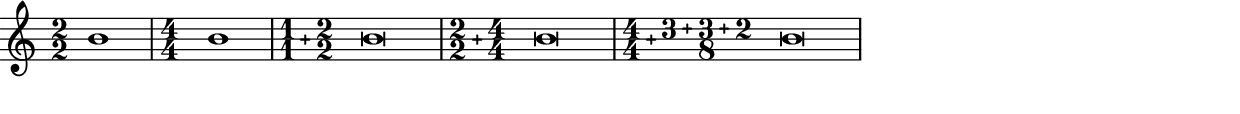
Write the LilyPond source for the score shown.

%% Generated by lilypond-book
%% Options: [exampleindent=10.16\mm,indent=0\mm,line-width=160\mm,paper-height=845.047\pt,paper-width=597.508\pt,papersize='(cons (* 597.508 pt) (* 845.047 pt))]
\include "lilypond-book-preamble.ly"


% ****************************************************************
% Start cut-&-pastable-section
% ****************************************************************

#(ly:set-option 'eps-box-padding 3.000000)



\paper {
  #(set-paper-size '(cons (* 597.508 pt) (* 845.047 pt)))
  indent = 0\mm
  line-width = 160\mm
  % offset the left padding, also add 1mm as lilypond creates cropped
  % images with a little space on the right
  line-width = #(- line-width (* mm  3.000000) (* mm 1))
}

\layout {
  
}




% ****************************************************************
% ly snippet:
% ****************************************************************
\sourcefilename "/lilypond-2.25.32/input/regression/compound-time-signature-style.ly"
\sourcefileline 0
\version "2.19.21"

\header {
    texidoc = "Simple-fraction components of a complex time signature are
numeric regardless of the time signature style.
"
}

\relative {
  \compoundMeter #'(2 2) b'1
  \compoundMeter #'(4 4) b1
  \compoundMeter #'((1 1) (2 2)) b\breve
  \compoundMeter #'((2 2) (4 4)) b\breve
  \compoundMeter #'((4 4) (3 3 2 8)) b\breve
}



% ****************************************************************
% end ly snippet
% ****************************************************************
